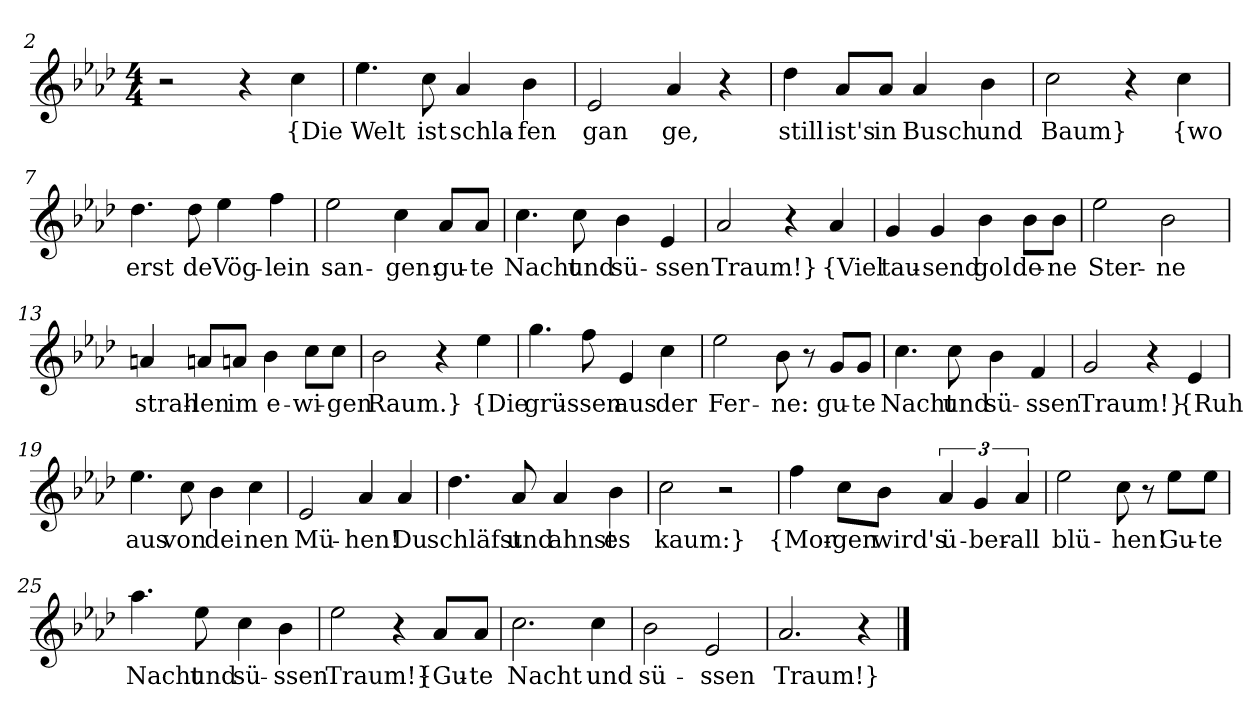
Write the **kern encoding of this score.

**kern	**text
*part1	*part1
*staff1	*staff1
*clefG2	*
*k[b-e-a-d-]	*
*M4/4	*
=2	=2
2r	.
4r	.
4cc	{Die
=3	=3
4.ee-	Welt
8cc	ist
4a-	schla-
4b-	-fen
=4	=4
2e-	gan
4a-	-ge,
4r	.
=5	=5
4dd-	-still
8a-/L	ist's
8a-/J	in
4a-	Busch
4b-	und
=6	=6
2cc	Baum}
4r	.
4cc	{wo
=7	=7
4.dd-	erst
8dd-	de
4ee-	Vög-
4ff	-lein
=8	=8
2ee-	san-
4cc	-gen:
8a-/L	gu-
8a-/J	-te
=9	=9
4.cc	Nacht
8cc	und
4b-	sü-
4e-	-ssen
=10	=10
2a-	Traum!}
4r	.
4a-	{Viel
=11	=11
4g	tau-
4g	-send
4b-	gol
8b-\L	-de-
8b-\J	-ne
=12	=12
2ee-	Ster-
2b-	-ne
=13	=13
4an	strah-
8an/L	-len
8an/J	im
4b-	e-
8cc\L	-wi-
8cc\J	-gen
=14	=14
2b-	Raum.}
4r	.
4ee-	{Die
=15	=15
4.gg	grü-
8ff	-ssen
4e-	aus
4cc	der
=16	=16
2ee-	Fer-
8b-	-ne:
8r	.
8g/L	gu-
8g/J	-te
=17	=17
4.cc	Nacht
8cc	und
4b-	sü-
4f	-ssen
=18	=18
2g	Traum!}
4r	.
4e-	{Ruh
=19	=19
4.ee-	aus
8cc	von
4b-	dei
4cc	-nen
=20	=20
2e-	Mü-
4a-	-hen!
4a-	Du
=21	=21
4.dd-	schläfst
8a-	und
4a-	ahnst
4b-	es
=22	=22
2cc	kaum:}
2r	.
=23	=23
4ff	{Mor-
8cc\L	-gen
8b-\J	wird's
6a-	ü-
6g	-ber-
6a-	-all
=24	=24
2ee-	blü-
8cc	-hen!
8r	.
8ee-\L	Gu-
8ee-\J	-te
=25	=25
4.aa-	Nacht
8ee-	und
4cc	sü-
4b-	-ssen
=26	=26
2ee-	Traum!}
4r	.
8a-/L	{Gu-
8a-/J	-te
=27	=27
2.cc	Nacht
4cc	und
=28	=28
2b-	sü-
2e-	-ssen
=29	=29
2.a-	Traum!}
4r	.
==	==
*-	*-
